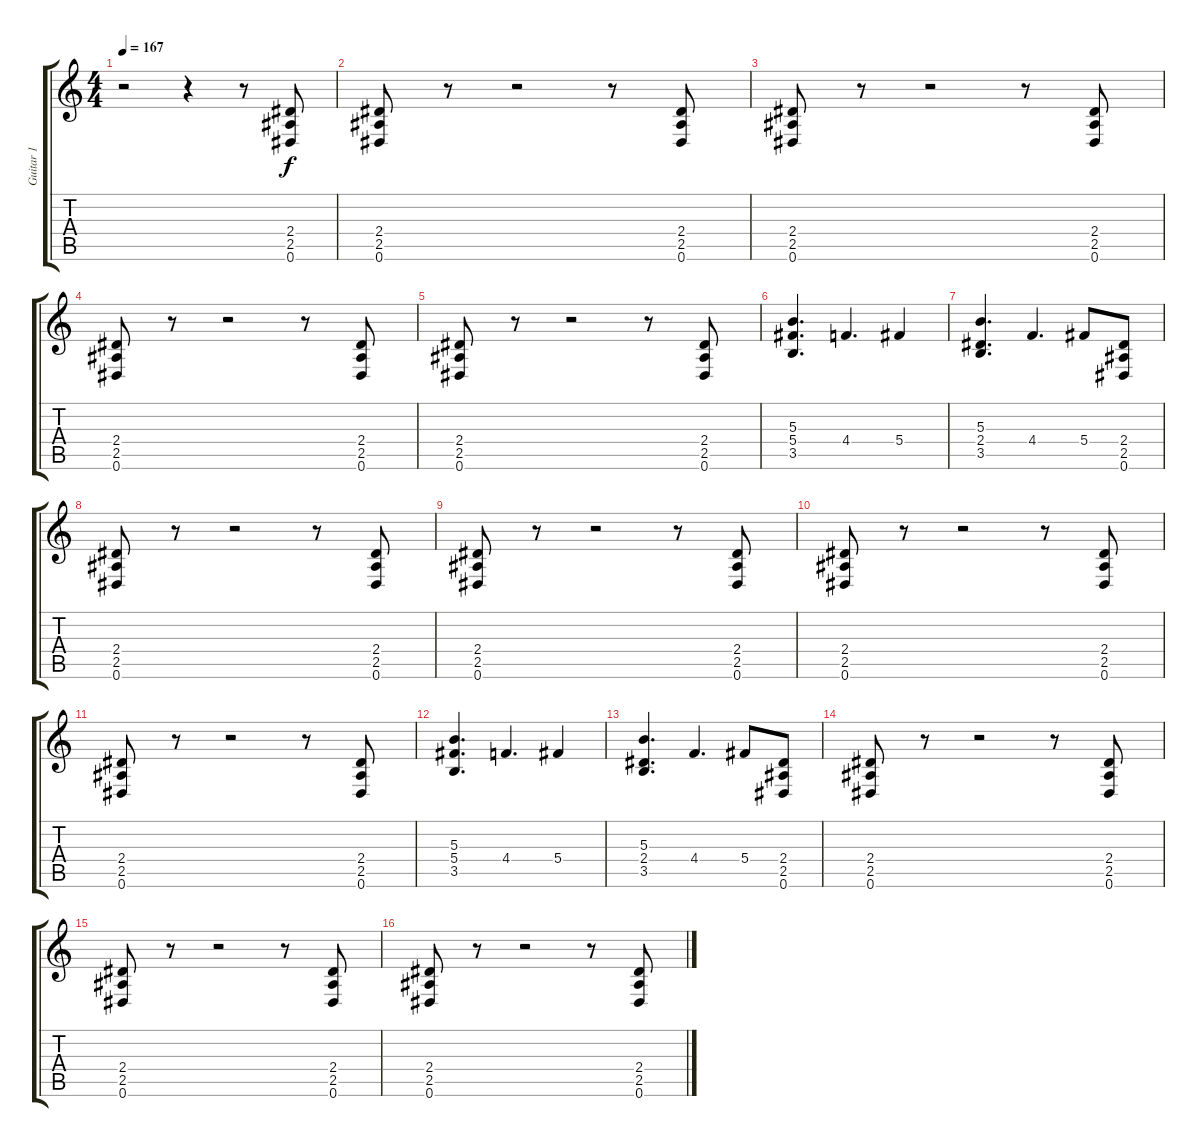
\track ("Guitar 1" "Guitar 1") {instrument distortionguitar}
\staff {score tabs}
\tuning (Eb4 Bb3 Gb3 Db3 Ab2 Eb2) {hide}
\ts (4 4)
\tempo 167
\clef g2
\ks c
r.2{dy f instrument distortionguitar} r.4 r.8 (2.4 2.5 0.6).8 |
(2.4 2.5 0.6).8 r.8 r.2 r.8 (2.4 2.5 0.6).8 |
(2.4 2.5 0.6).8 r.8 r.2 r.8 (2.4 2.5 0.6).8 |
(2.4 2.5 0.6).8 r.8 r.2 r.8 (2.4 2.5 0.6).8 |
(2.4 2.5 0.6).8 r.8 r.2 r.8 (2.4 2.5 0.6).8 |
(5.3 5.4 3.5).4{d} 4.4.4{d} 5.4.4 |
(5.3 2.4 3.5).4{d} 4.4.4{d} 5.4.8 (2.4 2.5 0.6).8 |
(2.4 2.5 0.6).8 r.8 r.2 r.8 (2.4 2.5 0.6).8 |
(2.4 2.5 0.6).8 r.8 r.2 r.8 (2.4 2.5 0.6).8 |
(2.4 2.5 0.6).8 r.8 r.2 r.8 (2.4 2.5 0.6).8 |
(2.4 2.5 0.6).8 r.8 r.2 r.8 (2.4 2.5 0.6).8 |
(5.3 5.4 3.5).4{d} 4.4.4{d} 5.4.4 |
(5.3 2.4 3.5).4{d} 4.4.4{d} 5.4.8 (2.4 2.5 0.6).8 |
(2.4 2.5 0.6).8 r.8 r.2 r.8 (2.4 2.5 0.6).8 |
(2.4 2.5 0.6).8 r.8 r.2 r.8 (2.4 2.5 0.6).8 |
(2.4 2.5 0.6).8 r.8 r.2 r.8 (2.4 2.5 0.6).8
